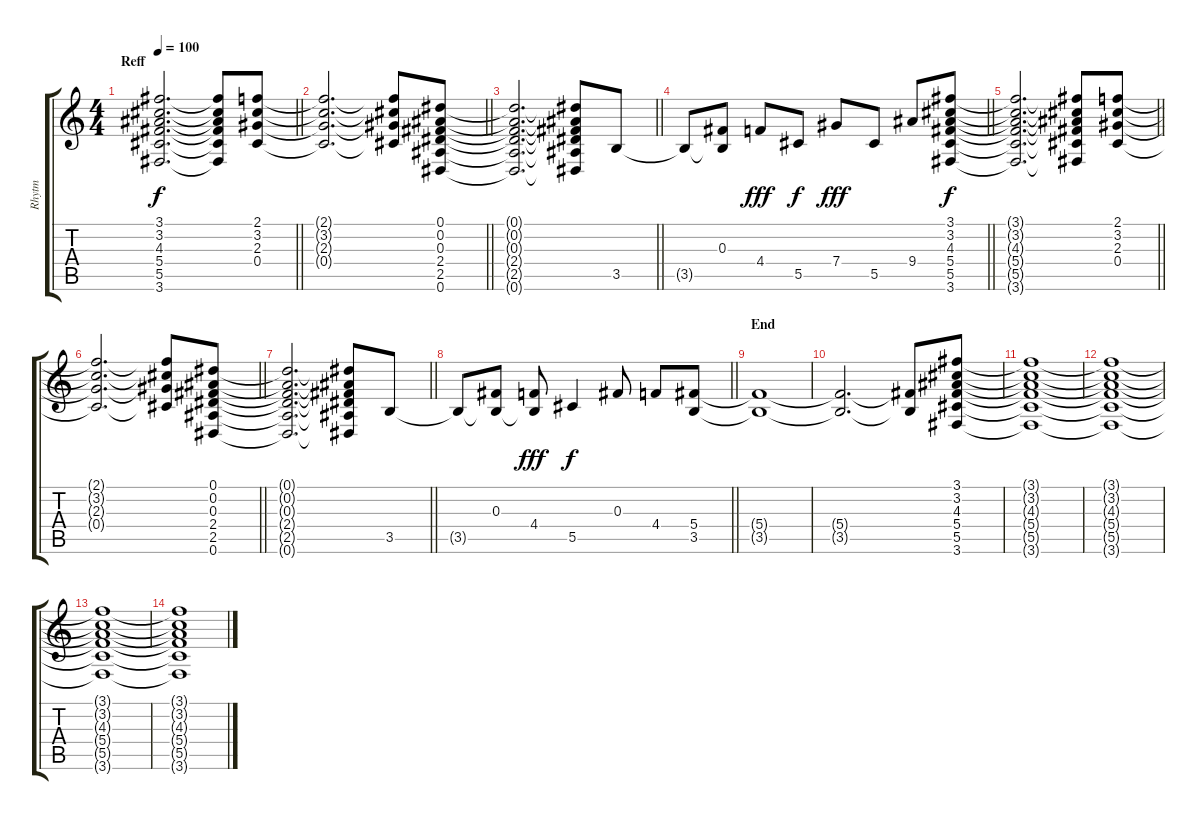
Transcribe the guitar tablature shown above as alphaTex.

\track ("Rhytm" "Rhytm") {instrument electricguitarclean}
\staff {score tabs}
\tuning (Eb4 Bb3 Gb3 Db3 Ab2 Eb2) {hide}
\ts (4 4)
\section ("" "Reff")
\tempo 100
\clef g2
\barLineRight lightlight
\ks c
(3.1{t} 3.2{t} 4.3{t} 5.4{t} 5.5{t} 3.6{t}).2{d dy f} (3.1{t} 3.2{t} 4.3{t} 5.4{t} 5.5{t} 3.6{t}).8 (2.1 3.2 2.3 0.4).8 |
\barLineRight lightlight
(2.1{t} 3.2{t} 2.3{t} 0.4{t}).2{d} (2.1{t} 3.2{t} 2.3{t} 0.4{t}).8 (0.1 0.2 0.3 2.4 2.5 0.6).8 |
\barLineRight lightlight
(0.1{t} 0.2{t} 0.3{t} 2.4{t} 2.5{t} 0.6{t}).2{d} (0.1{t} 0.2{t} 0.3{t} 2.4{t} 2.5{t} 0.6{t}).8 3.5.8 |
\barLineRight lightlight
3.5{t}.8 (0.3 3.5{t}).8 4.4.8{dy fff} 5.5.8{dy f} 7.4.8{dy fff} 5.5.8 9.4.8 (3.1 3.2 4.3 5.4 5.5 3.6).8{dy f} |
\barLineRight lightlight
(3.1{t} 3.2{t} 4.3{t} 5.4{t} 5.5{t} 3.6{t}).2{d} (3.1{t} 3.2{t} 4.3{t} 5.4{t} 5.5{t} 3.6{t}).8 (2.1 3.2 2.3 0.4).8 |
\barLineRight lightlight
(2.1{t} 3.2{t} 2.3{t} 0.4{t}).2{d} (2.1{t} 3.2{t} 2.3{t} 0.4{t}).8 (0.1 0.2 0.3 2.4 2.5 0.6).8 |
\barLineRight lightlight
(0.1{t} 0.2{t} 0.3{t} 2.4{t} 2.5{t} 0.6{t}).2{d} (0.1{t} 0.2{t} 0.3{t} 2.4{t} 2.5{t} 0.6{t}).8 3.5.8 |
\barLineRight lightlight
3.5{t}.8 (0.3 3.5{t}).8 (4.4 3.5{t}).8{dy fff} 5.5.4{dy f} 0.3.8 4.4.8 (5.4 3.5).8 |
\section ("" "End")
(5.4{t} 3.5{t}).1 |
(5.4{t} 3.5{t}).2{d} (5.4{t} 3.5{t}).8 (3.1 3.2 4.3 5.4 5.5 3.6).8 |
(3.1{t} 3.2{t} 4.3{t} 5.4{t} 5.5{t} 3.6{t}).1 |
(3.1{t} 3.2{t} 4.3{t} 5.4{t} 5.5{t} 3.6{t}).1 |
(3.1{t} 3.2{t} 4.3{t} 5.4{t} 5.5{t} 3.6{t}).1 |
(3.1{t} 3.2{t} 4.3{t} 5.4{t} 5.5{t} 3.6{t}).1
